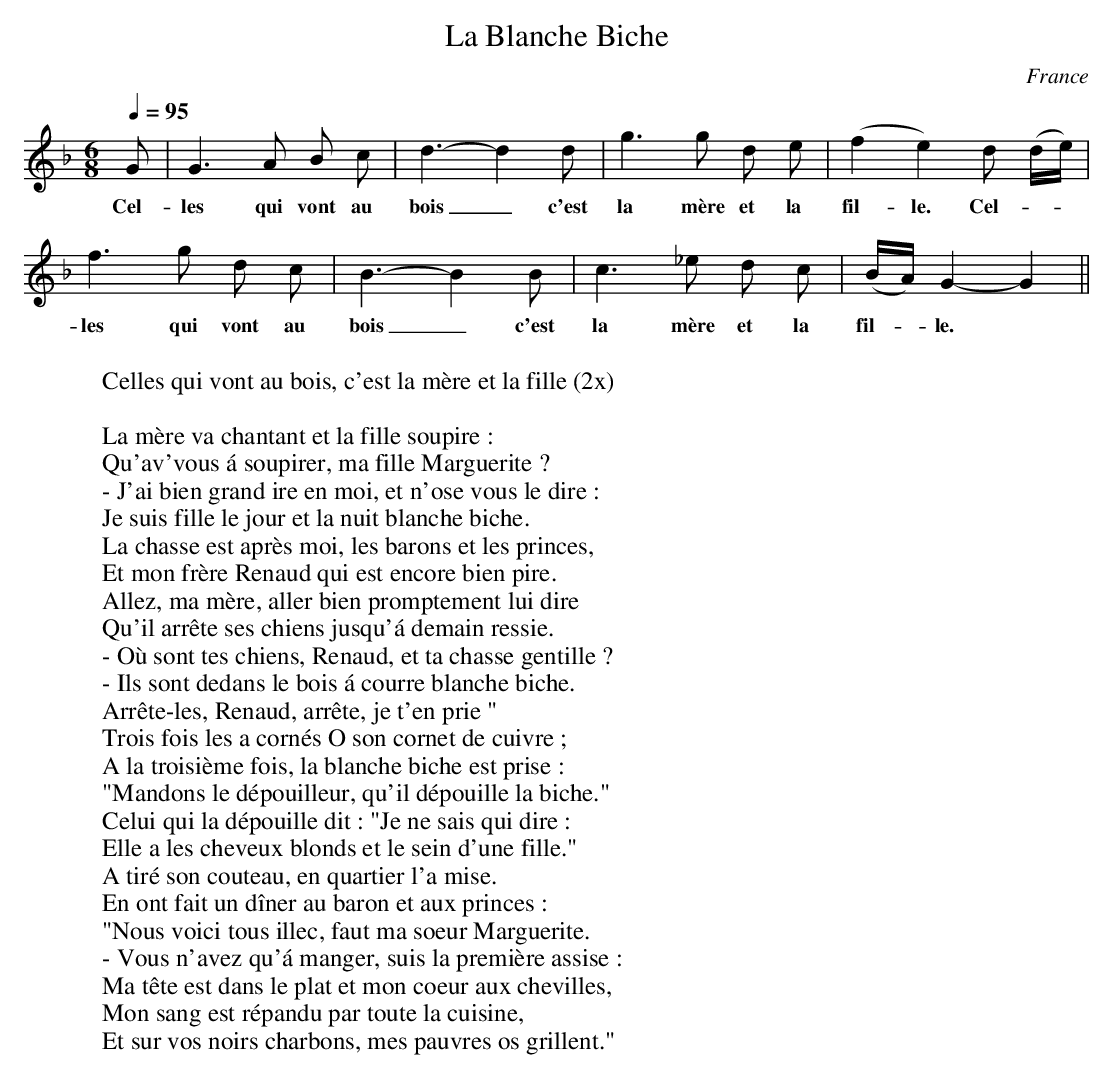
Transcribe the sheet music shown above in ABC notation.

X:1
T:La Blanche Biche
O:France
M:6/8
L:1/8
Q:1/4=95
K:F
G | G3 A B c | d3-d2 d | g3 g d e | (f2 e2) d (d/e/) |
w:Cel- | les qui vont au | bois_ c'est | la m\`ere et la | fil-le. Cel-_
f3 g d c | B3-B2 B | c3 _e d c | (B/A/)G2- G2 ||
w:les qui vont au | bois_ c'est | la m\`ere et la | fil-_le.
%%vskip 0.5cm
W:Celles qui vont au bois, c'est la m\`ere et la fille (2x)
W:
W:La m\`ere va chantant et la fille soupire :
W:Qu'av'vous \'a soupirer, ma fille Marguerite ?
W:- J'ai bien grand ire en moi, et n'ose vous le dire :
W:Je suis fille le jour et la nuit blanche biche.
W:La chasse est apr\`es moi, les barons et les princes,
W:Et mon fr\`ere Renaud qui est encore bien pire.
W:Allez, ma m\`ere, aller bien promptement lui dire
W:Qu'il arr\^ete ses chiens jusqu'\'a demain ressie.
W:- O\`u sont tes chiens, Renaud, et ta chasse gentille ?
W:- Ils sont dedans le bois \'a courre blanche biche.
W:Arr\^ete-les, Renaud, arr\^ete, je t'en prie "
W:Trois fois les a corn\'es O son cornet de cuivre ;
W:A la troisi\`eme fois, la blanche biche est prise :
W:"Mandons le d\'epouilleur, qu'il d\'epouille la biche."
W:Celui qui la d\'epouille dit : "Je ne sais qui dire :
W:Elle a les cheveux blonds et le sein d'une fille."
W:A tir\'e son couteau, en quartier l'a mise.
W:En ont fait un dîner au baron et aux princes :
W:"Nous voici tous illec, faut ma soeur Marguerite.
W:- Vous n'avez qu'\'a manger, suis la premi\`ere assise :
W:Ma t\^ete est dans le plat et mon coeur aux chevilles,
W:Mon sang est r\'epandu par toute la cuisine,
W:Et sur vos noirs charbons, mes pauvres os grillent."
